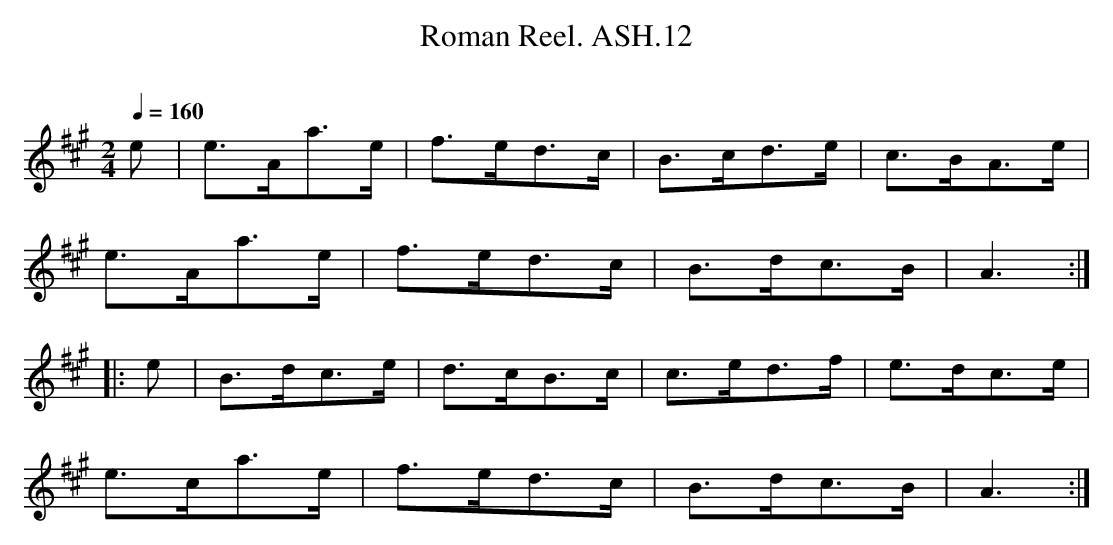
X:1
T:Roman Reel. ASH.12
M:2/4
L:1/8
Q:1/4=160
O:
K:A
e | e>Aa>e | f>ed>c | B>cd>e | c>BA>e|
e>Aa>e | f>ed>c | B>dc>B | A3:|
|:e | B>dc>e | d>cB>c | c>ed>f | e>dc>e |
e>ca>e | f>ed>c | B>dc>B | A3:|
